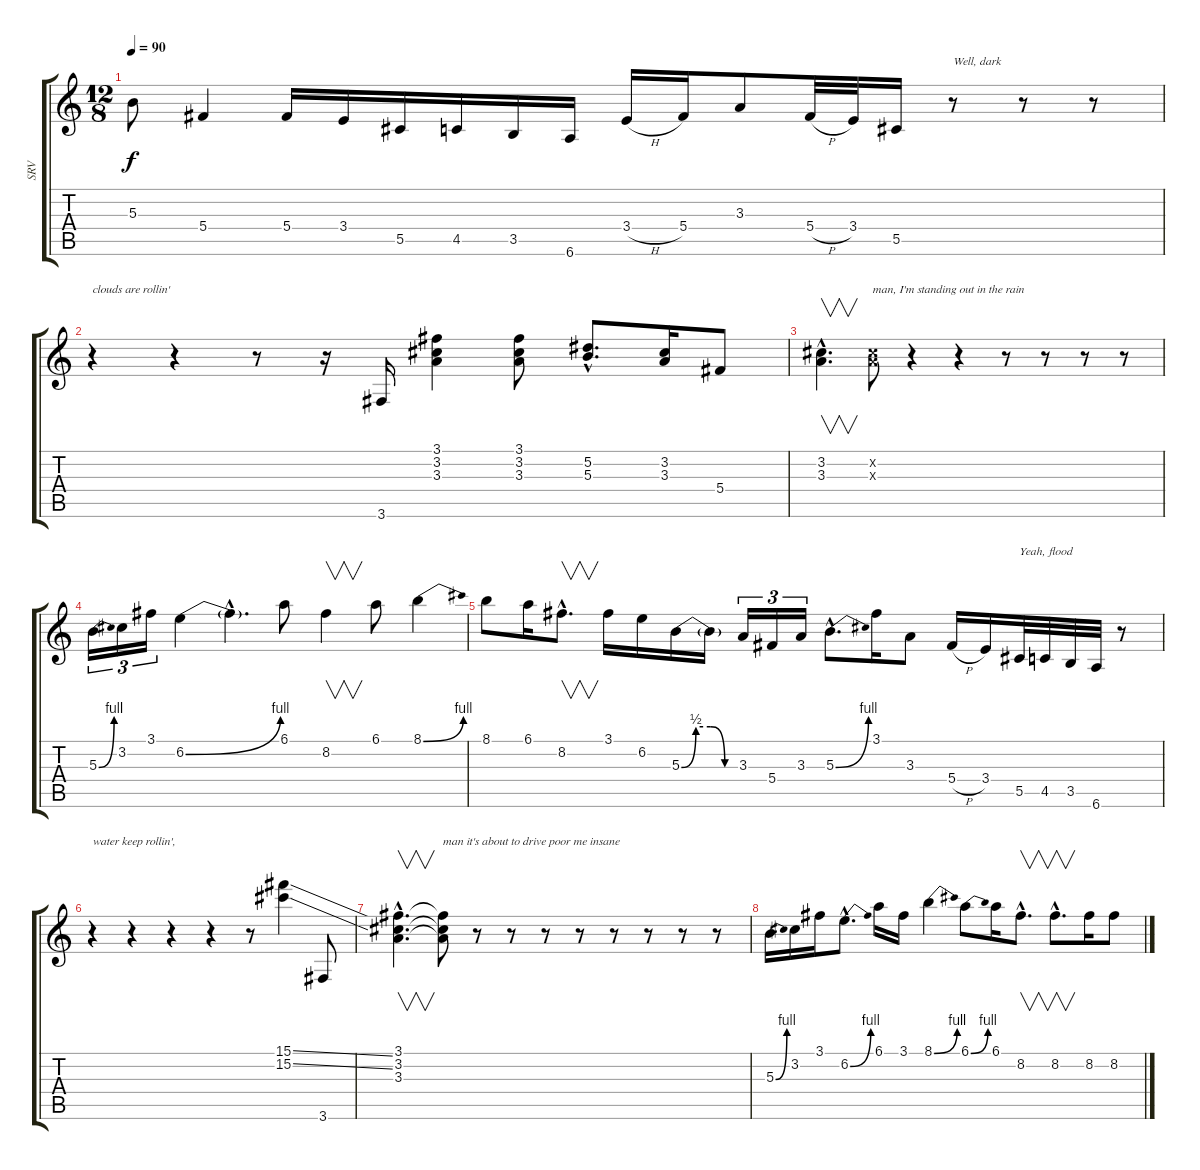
\track ("SRV" "SRV") {instrument overdrivenguitar}
\staff {score tabs}
\tuning (Eb4 Bb3 Gb3 Db3 Ab2 Eb2) {hide}
\ts (12 8)
\tempo 90
\clef g2
\ks c
5.3.8{dy f} 5.4.4 5.4.16 3.4.16 5.5.16 4.5.16 3.5.16 6.6.16 3.4{h}.16 5.4.16 3.3.8 5.4{h}.32 3.4.32 5.5.16 r.8{txt "Well, dark"} r.8 r.8 |
r.4{txt "clouds are rollin'"} r.4 r.8 r.16 3.6.16 (3.1 3.2 3.3).4 (3.1 3.2 3.3).8 (5.2{hac} 5.3{hac}).8{d} (3.2 3.3).16 5.4.8 |
(3.2{hac} 3.3{hac}).4{v d} (3.2{x} 3.3{x}).8{txt "man, I'm standing out in the rain"} r.4 r.4 r.8 r.8 r.8 r.8 |
5.3{be (bend 0 0 60 4)}.16{tu (3 2)} 3.2.16{tu (3 2)} 3.1.16{tu (3 2)} 6.2{be (bend 0 0 60 4)}.4 6.2{hac t}.4{d} 6.1.8 8.2.4{v} 6.1.8 8.1{be (bend 0 0 60 4)}.4 |
8.1.8 6.1.16 8.2{hac}.8{v d} 3.1.16 6.2.16 5.3{be (custom 0 0 15 2 30 2 45 0 60 0)}.16 5.3{t}.16 3.3.16{tu (3 2)} 5.4.16{tu (3 2)} 3.3.16{tu (3 2)} 5.3{be (bend 0 0 60 4) hac}.8{d} 3.1.16 3.3.8 5.4{h}.16 3.4.16 5.5.32{txt "Yeah, flood"} 4.5.32 3.5.32 6.6.32 r.8 |
r.4{txt "water keep rollin',"} r.4 r.4 r.4 r.8 (15.1{ss} 15.2{ss}).4 3.6.8 |
(3.1{hac} 3.2{hac} 3.3{hac}).4{v d} (3.1{t} 3.2{t} 3.3{t}).8{txt "man it's about to drive poor me insane"} r.8 r.8 r.8 r.8 r.8 r.8 r.8 r.8 |
5.3{be (bend 0 0 60 4)}.16 3.2.16 3.1.16 6.2{be (bend 0 0 60 4) hac}.8{d} 6.1.16 3.1.16 8.1{be (bend 0 0 60 4)}.4 6.1{be (bend 0 0 60 4)}.8 6.1.16 8.2{hac}.8{v d} 8.2{hac}.8{v d} 8.2.16 8.2.8
